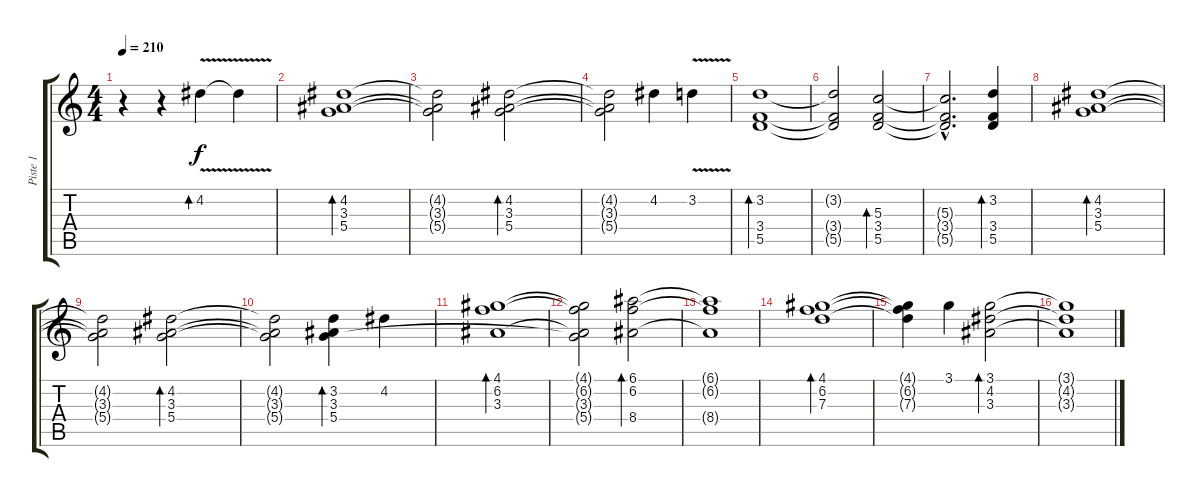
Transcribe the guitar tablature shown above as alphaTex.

\track ("Piste 1" "Piste 1") {instrument acousticguitarnylon}
\staff {score tabs}
\tuning (E4 B3 G3 D3 A2 E2) {hide}
\ts (4 4)
\tempo 210
\clef g2
\ks c
r.4{dy f instrument acousticguitarnylon} r.4 4.2{v}.4{bd 480} 4.2{t}.4 |
(4.2 3.3 5.4).1{bd 480} |
(4.2{t} 3.3{t} 5.4{t}).2 (4.2 3.3 5.4).2{bd 480} |
(4.2{t} 3.3{t} 5.4{t}).2 4.2.4 3.2{v}.4 |
(3.2 3.4 5.5).1{bd 480} |
(3.2{t} 3.4{t} 5.5{t}).2 (5.3 3.4 5.5).2{bd 480} |
(5.3{hac t} 3.4{hac t} 5.5{hac t}).2{d} (3.2 3.4 5.5).4{bd 480} |
(4.2 3.3 5.4).1{bd 480} |
(4.2{t} 3.3{t} 5.4{t}).2 (4.2 3.3 5.4).2{bd 480} |
(4.2{t} 3.3{t} 5.4{t}).2 (3.2 3.3 5.4).4{bd 480} 4.2.4 |
(4.1 6.2 3.3).1{bd 480} |
(4.1{t} 6.2{t} 3.3{t} 5.4{t}).2 (6.1 6.2 8.4).2{bd 480} |
(6.1{t} 6.2{t} 8.4{t}).1 |
(4.1 6.2 7.3).1{bd 480} |
(4.1{t} 6.2{t} 7.3{t}).4 3.1.4 (3.1 4.2 3.3).2{bd 480} |
(3.1{t} 4.2{t} 3.3{t}).1
